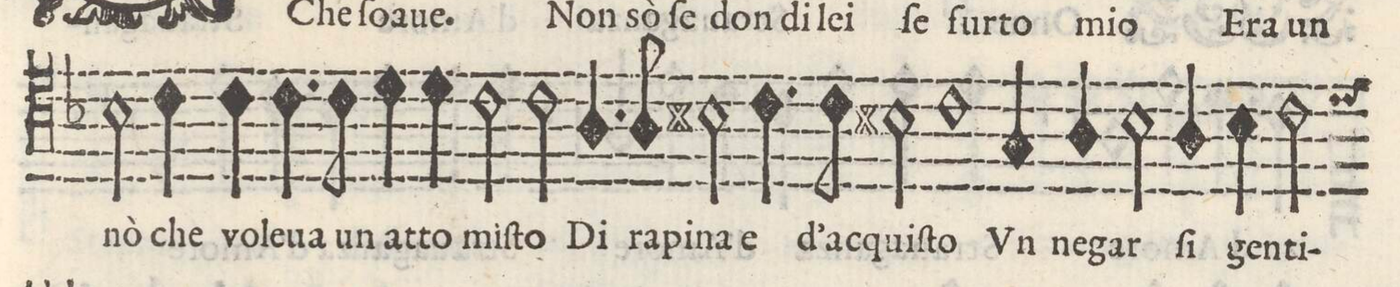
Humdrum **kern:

**kern	**text
*I"SESTO	*
*clefC4	*
*k[b-]	*
*met(C)	*
*M2/1	*
2B-\	nò
4cny\	che
4c\	vo-
=9-	=9-
4.c\	-le-
8c\	ua un
4d\	at-
4d\	-to
2c\	miſ-
2c\	-to
=10-	=10-
4.A/	Di
8A/	ra-
2Bn\	-pi-
4.c\	na e
8c\	d'ac-
2Bn\	-quiſ-
=11-	=11-
1c	-to
4G/	Vn
4A/	ne-
2B-y\	-gar
=12-	=12-
4A/	ſi
4B-\	gen-
2c\	-ti-
*custos:d	*
*-	*-
